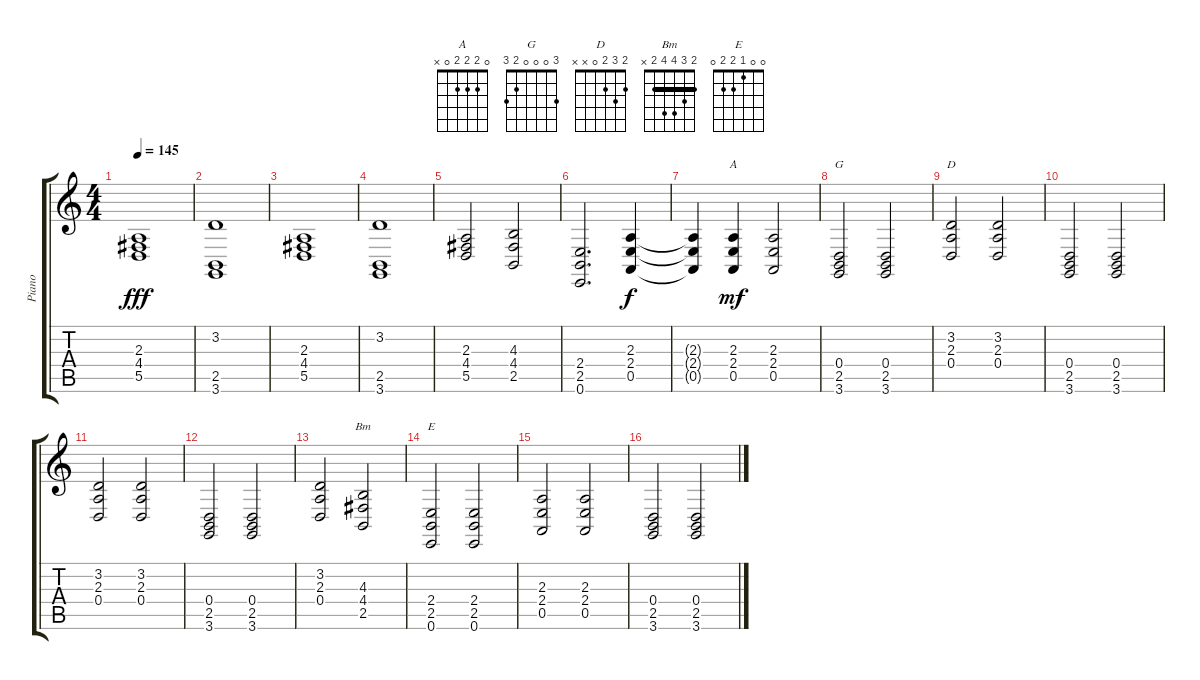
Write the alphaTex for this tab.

\track ("Piano" "Piano") {instrument brightacousticpiano}
\staff {score tabs}
\tuning (E4 B3 G3 D3 A2 E2) {hide}
\chord ("A" 0 2 2 2 0 x)
\chord ("G" 3 0 0 0 2 3)
\chord ("D" 2 3 2 0 x x)
\chord ("Bm" 2 3 4 4 2 x) {barre 2}
\chord ("E" 0 0 1 2 2 0)
\ts (4 4)
\tempo 145
\clef g2
\ks c
(2.3 4.4 5.5).1{dy fff} |
(3.2 2.5 3.6).1 |
(2.3 4.4 5.5).1 |
(3.2 2.5 3.6).1 |
(2.3 4.4 5.5).2 (4.3 4.4 2.5).2 |
(2.4 2.5 0.6).2{d} (2.3 2.4 0.5).4{dy f} |
(2.3{t} 2.4{t} 0.5{t}).4 (2.3 2.4 0.5).4{ch "A" dy mf} (2.3 2.4 0.5).2 |
(0.4 2.5 3.6).2{ch "G"} (0.4 2.5 3.6).2 |
(3.2 2.3 0.4).2{ch "D"} (3.2 2.3 0.4).2 |
(0.4 2.5 3.6).2 (0.4 2.5 3.6).2 |
(3.2 2.3 0.4).2 (3.2 2.3 0.4).2 |
(0.4 2.5 3.6).2 (0.4 2.5 3.6).2 |
(3.2 2.3 0.4).2 (4.3 4.4 2.5).2{ch "Bm"} |
(2.4 2.5 0.6).2{ch "E"} (2.4 2.5 0.6).2 |
(2.3 2.4 0.5).2 (2.3 2.4 0.5).2 |
(0.4 2.5 3.6).2 (0.4 2.5 3.6).2
